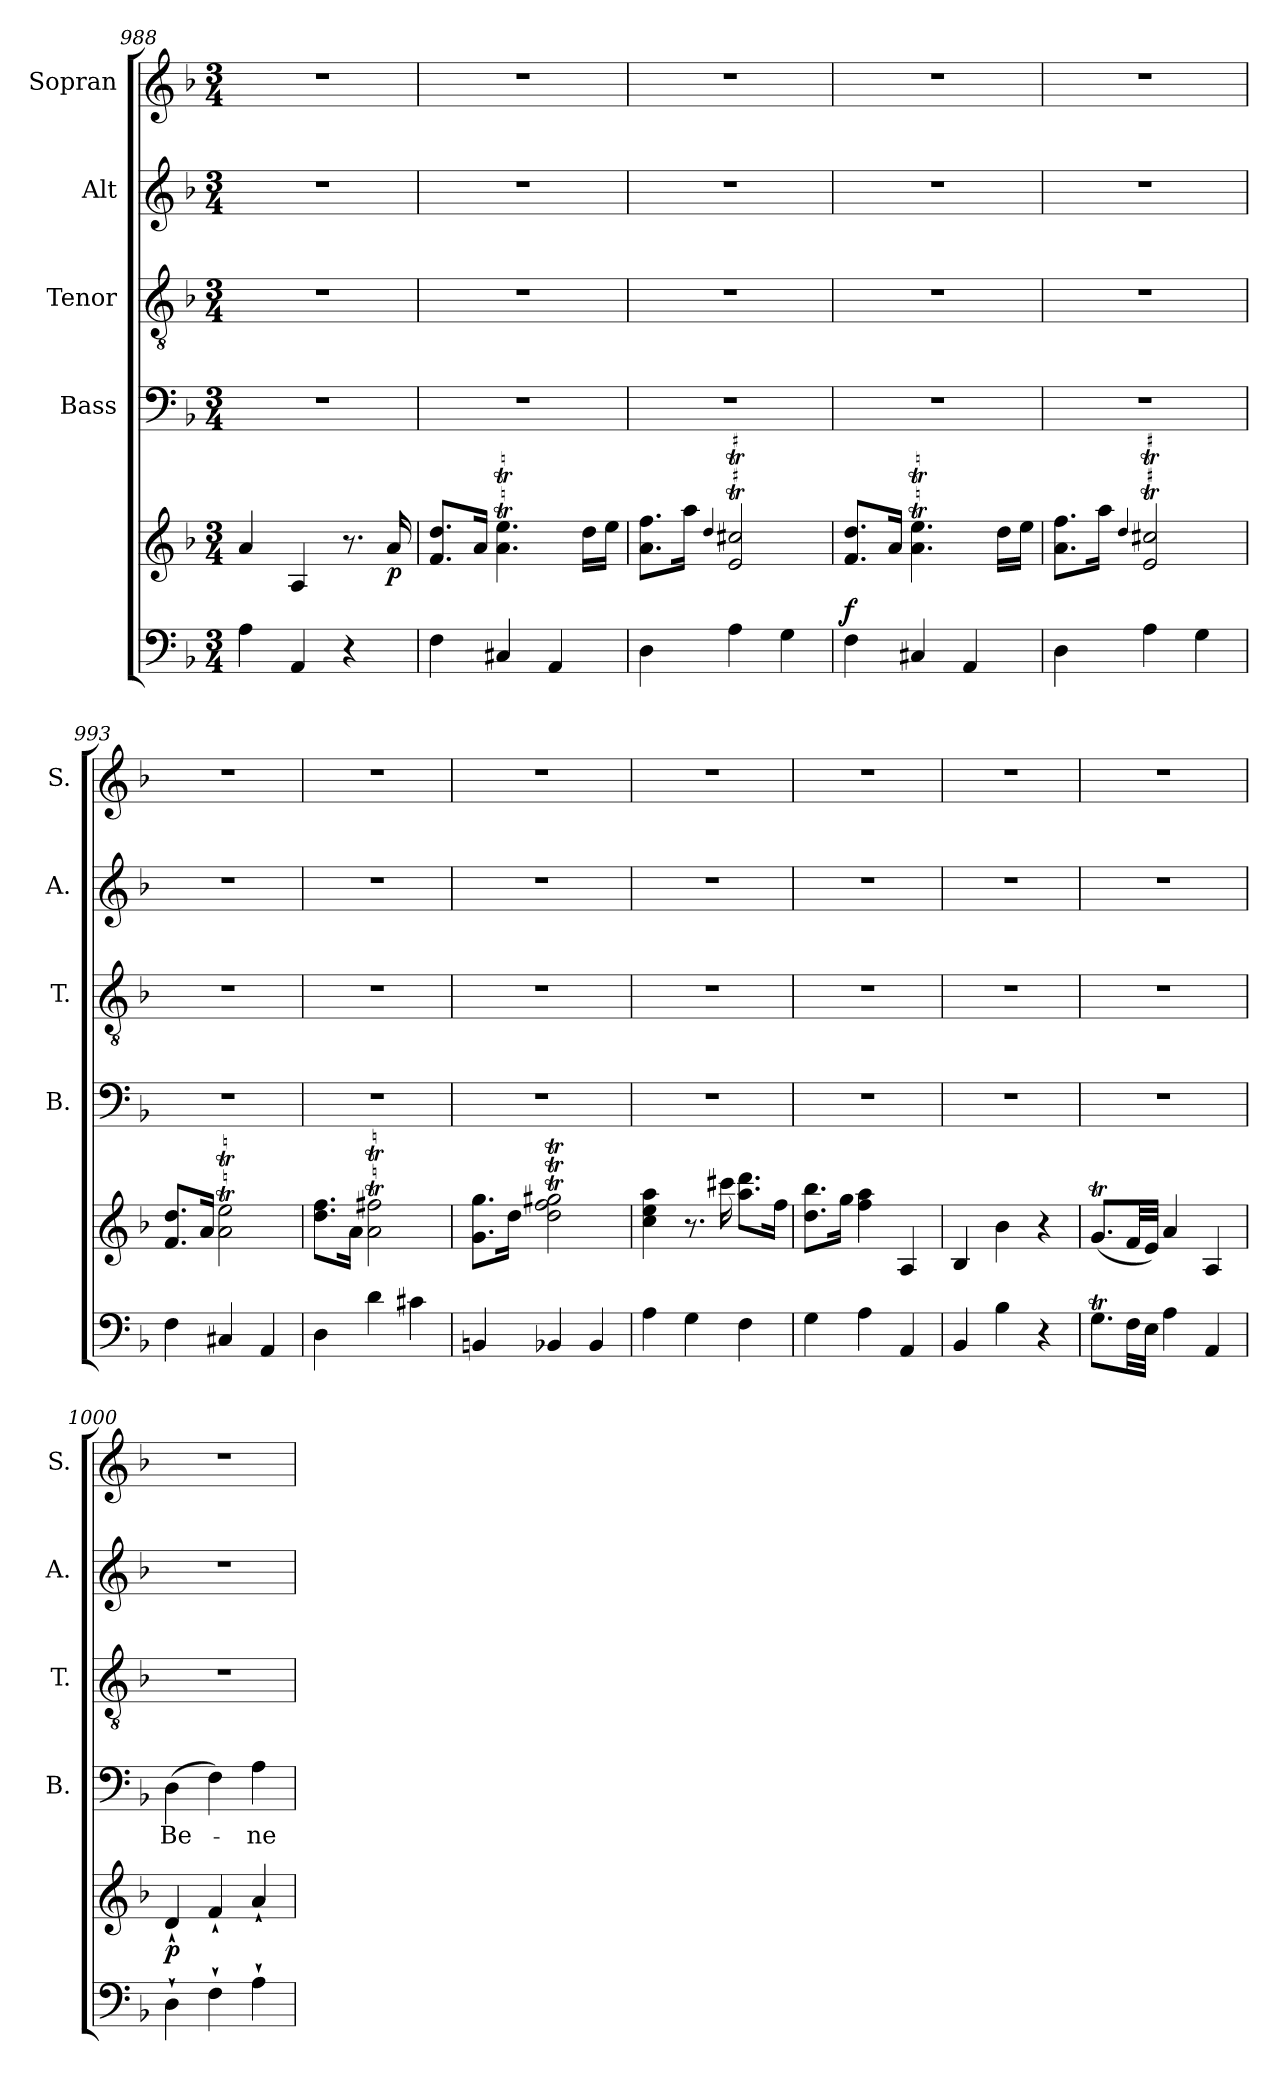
**kern	**kern	**dynam	**kern	**text	**kern	**kern	**kern
*part5	*part5	*part5	*part4	*part4	*part3	*part2	*part1
*staff6	*staff5	*staff5/6	*staff4	*staff4	*staff3	*staff2	*staff1
*	*	*	*I"Bass	*	*I"Tenor	*I"Alt	*I"Sopran
*	*	*	*I'B.	*	*I'T.	*I'A.	*I'S.
*clefF4	*clefG2	*	*clefF4	*	*clefGv2	*clefG2	*clefG2
*k[b-]	*k[b-]	*	*k[b-]	*	*k[b-]	*k[b-]	*k[b-]
*F:	*F:	*	*F:	*	*F:	*F:	*F:
*M3/4	*M3/4	*	*M3/4	*	*M3/4	*M3/4	*M3/4
=988	=988	=988	=988	=988	=988	=988	=988
4A\	4a/	.	2.r	.	2.r	2.r	2.r
4AA/	4A/	.	.	.	.	.	.
4r	8.r	.	.	.	.	.	.
!	!	!LO:DY:b	!	!	!	!	!
.	16a/	p	.	.	.	.	.
=989	=989	=989	=989	=989	=989	=989	=989
4F\	8.f/ 8.dd/L	.	2.r	.	2.r	2.r	2.r
.	16a/Jk	.	.	.	.	.	.
4C#X/	4.a\T 4.ee\T	.	.	.	.	.	.
4AA/	.	.	.	.	.	.	.
.	16dd\LL	.	.	.	.	.	.
.	16ee\JJ	.	.	.	.	.	.
!!LO:LB:g=z
=990	=990	=990	=990	=990	=990	=990	=990
4D\	8.a\ 8.ff\L	.	2.r	.	2.r	2.r	2.r
.	16aa\Jk	.	.	.	.	.	.
.	4qqdd/	.	.	.	.	.	.
4A\	2e/T 2cc#X/T	.	.	.	.	.	.
4G\	.	.	.	.	.	.	.
=991	=991	=991	=991	=991	=991	=991	=991
!	!	!LO:DY:a=2	!	!	!	!	!
4F\	8.f/ 8.dd/L	f	2.r	.	2.r	2.r	2.r
.	16a/Jk	.	.	.	.	.	.
4C#X/	4.a\T 4.ee\T	.	.	.	.	.	.
4AA/	.	.	.	.	.	.	.
.	16dd\LL	.	.	.	.	.	.
.	16ee\JJ	.	.	.	.	.	.
=992	=992	=992	=992	=992	=992	=992	=992
4D\	8.a\ 8.ff\L	.	2.r	.	2.r	2.r	2.r
.	16aa\Jk	.	.	.	.	.	.
.	4qqdd/	.	.	.	.	.	.
4A\	2e/T 2cc#X/T	.	.	.	.	.	.
4G\	.	.	.	.	.	.	.
=993	=993	=993	=993	=993	=993	=993	=993
4F\	8.f/ 8.dd/L	.	2.r	.	2.r	2.r	2.r
.	16a/Jk	.	.	.	.	.	.
4C#X/	2a\T 2ee\T	.	.	.	.	.	.
4AA/	.	.	.	.	.	.	.
=994	=994	=994	=994	=994	=994	=994	=994
4D\	8.dd\ 8.ff\L	.	2.r	.	2.r	2.r	2.r
.	16a\Jk	.	.	.	.	.	.
4d\	2a\T 2ff#X\T	.	.	.	.	.	.
4c#X\	.	.	.	.	.	.	.
=995	=995	=995	=995	=995	=995	=995	=995
4BBn/	8.g\ 8.gg\L	.	2.r	.	2.r	2.r	2.r
.	16dd\Jk	.	.	.	.	.	.
4BB-X/	2dd\T 2ff\T 2gg#X\T	.	.	.	.	.	.
4BB-/	.	.	.	.	.	.	.
!!LO:PB:g=z
=996	=996	=996	=996	=996	=996	=996	=996
4A\	4cc\ 4ee\ 4aa\	.	2.r	.	2.r	2.r	2.r
4G\	8.r	.	.	.	.	.	.
.	16ccc#X\	.	.	.	.	.	.
4F\	8.aa\ 8.ddd\L	.	.	.	.	.	.
.	16ff\Jk	.	.	.	.	.	.
=997	=997	=997	=997	=997	=997	=997	=997
4G\	8.dd\ 8.bb-\L	.	2.r	.	2.r	2.r	2.r
.	16gg\Jk	.	.	.	.	.	.
4A\	4ff\ 4aa\	.	.	.	.	.	.
4AA/	4A/	.	.	.	.	.	.
=998	=998	=998	=998	=998	=998	=998	=998
4BB-/	4B-/	.	2.r	.	2.r	2.r	2.r
4B-\	4b-\	.	.	.	.	.	.
4r	4r	.	.	.	.	.	.
=999	=999	=999	=999	=999	=999	=999	=999
8.GT\L	(<8.gT/L	.	2.r	.	2.r	2.r	2.r
32F\LL	32f/LL	.	.	.	.	.	.
32E\JJJ	32e/JJJ)	.	.	.	.	.	.
4A\	4a/	.	.	.	.	.	.
4AA/	4A/	.	.	.	.	.	.
=1000	=1000	=1000	=1000	=1000	=1000	=1000	=1000
!	!	!LO:DY:b	!	!LO:LY:b	!	!	!
4D`>\	4d`</	p	(>4D\	Be-	2.r	2.r	2.r
4F`>\	4f`</	.	4F\)	.	.	.	.
!	!	!	!	!LO:LY:b	!	!	!
4A`>\	4a`</	.	4A\	-ne-	.	.	.
=	=	=	=	=	=	=	=
*-	*-	*-	*-	*-	*-	*-	*-
